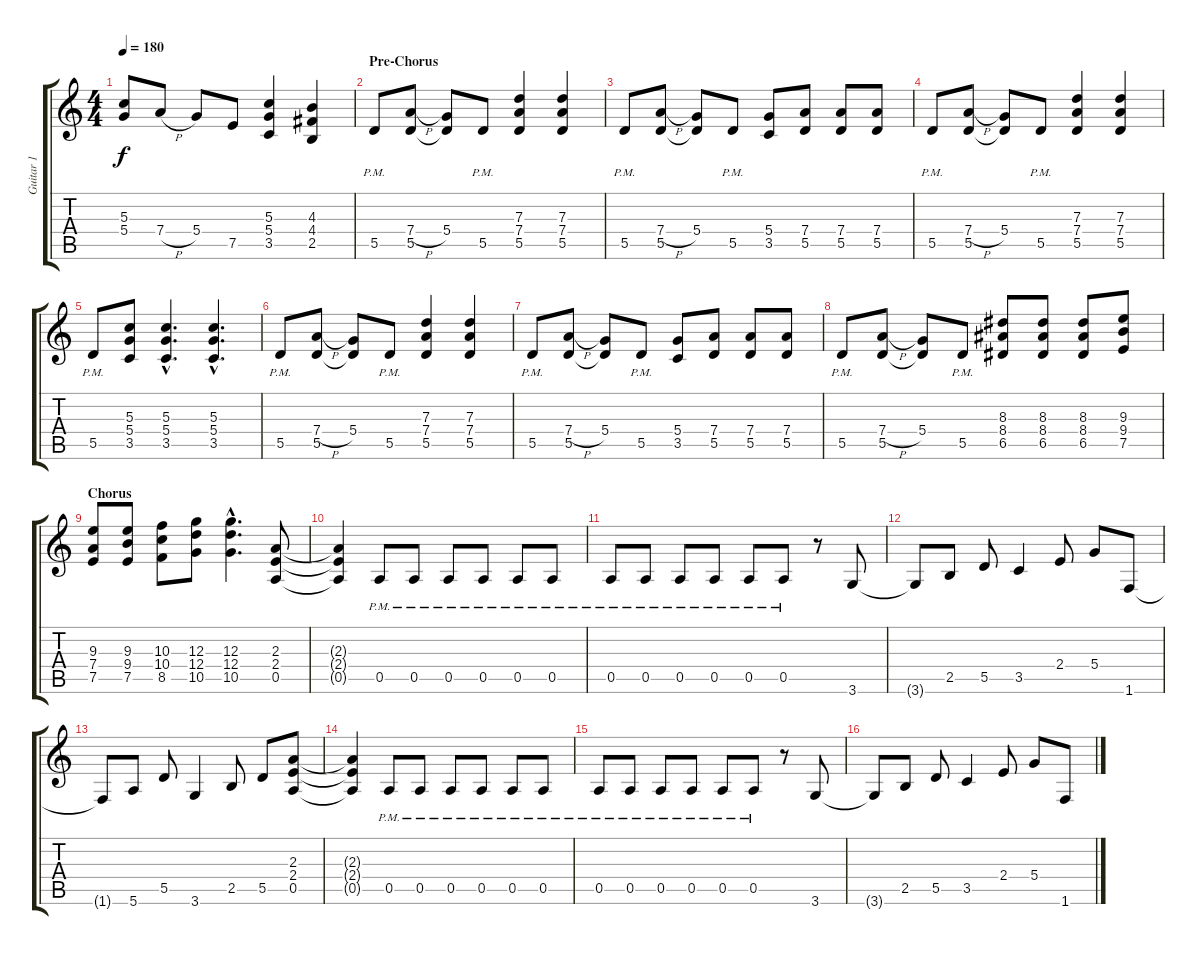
\track ("Guitar 1" "Guitar 1") {instrument distortionguitar}
\staff {score tabs}
\tuning (E4 B3 G3 D3 A2 E2) {hide}
\ts (4 4)
\tempo 180
\clef g2
\ks c
(5.3{t} 5.4{t}).8{dy f} 7.4{h}.8 5.4.8 7.5.8 (5.3 5.4 3.5).4 (4.3 4.4 2.5).4 |
\section ("" "Pre-Chorus")
5.5{pm}.8 (7.4{h} 5.5).8 (5.4 5.5{t}).8 5.5{pm}.8 (7.3 7.4 5.5).4 (7.3 7.4 5.5).4 |
5.5{pm}.8 (7.4{h} 5.5).8 (5.4 5.5{t}).8 5.5{pm}.8 (5.4 3.5).8 (7.4 5.5).8 (7.4 5.5).8 (7.4 5.5).8 |
5.5{pm}.8 (7.4{h} 5.5).8 (5.4 5.5{t}).8 5.5{pm}.8 (7.3 7.4 5.5).4 (7.3 7.4 5.5).4 |
5.5{pm}.8 (5.3 5.4 3.5).8 (5.3{hac} 5.4{hac} 3.5{hac}).4{d} (5.3{hac} 5.4{hac} 3.5{hac}).4{d} |
5.5{pm}.8 (7.4{h} 5.5).8 (5.4 5.5{t}).8 5.5{pm}.8 (7.3 7.4 5.5).4 (7.3 7.4 5.5).4 |
5.5{pm}.8 (7.4{h} 5.5).8 (5.4 5.5{t}).8 5.5{pm}.8 (5.4 3.5).8 (7.4 5.5).8 (7.4 5.5).8 (7.4 5.5).8 |
5.5{pm}.8 (7.4{h} 5.5).8 (5.4 5.5{t}).8 5.5{pm}.8 (8.3 8.4 6.5).8 (8.3 8.4 6.5).8 (8.3 8.4 6.5).8 (9.3 9.4 7.5).8 |
\section ("" "Chorus")
(9.3 7.4 7.5).8 (9.3 9.4 7.5).8 (10.3 10.4 8.5).8 (12.3 12.4 10.5).8 (12.3{hac} 12.4{hac} 10.5{hac}).4{d} (2.3 2.4 0.5).8 |
(2.3{t} 2.4{t} 0.5{t}).4 0.5{pm}.8 0.5{pm}.8 0.5{pm}.8 0.5{pm}.8 0.5{pm}.8 0.5{pm}.8 |
0.5{pm}.8 0.5{pm}.8 0.5{pm}.8 0.5{pm}.8 0.5{pm}.8 0.5{pm}.8 r.8 3.6.8 |
3.6{t}.8 2.5.8 5.5.8 3.5.4 2.4.8 5.4.8 1.6.8 |
1.6{t}.8 5.6.8 5.5.8 3.6.4 2.5.8 5.5.8 (2.3 2.4 0.5).8 |
(2.3{t} 2.4{t} 0.5{t}).4 0.5{pm}.8 0.5{pm}.8 0.5{pm}.8 0.5{pm}.8 0.5{pm}.8 0.5{pm}.8 |
0.5{pm}.8 0.5{pm}.8 0.5{pm}.8 0.5{pm}.8 0.5{pm}.8 0.5{pm}.8 r.8 3.6.8 |
3.6{t}.8 2.5.8 5.5.8 3.5.4 2.4.8 5.4.8 1.6.8
